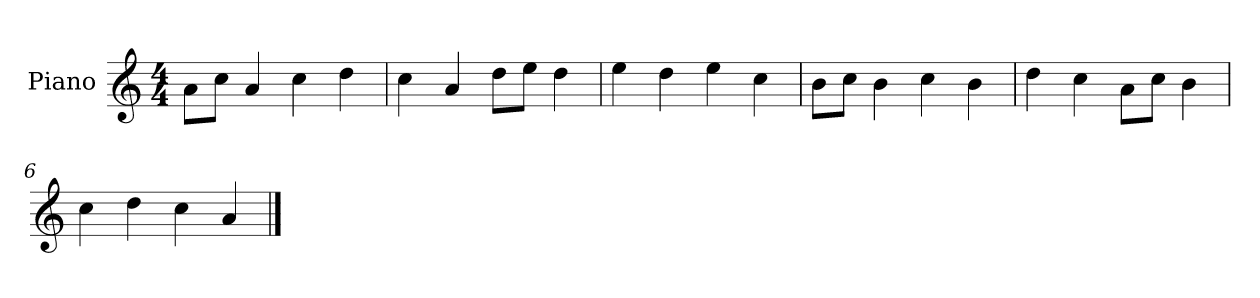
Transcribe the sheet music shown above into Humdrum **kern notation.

**kern
*part1
*staff1
*I"Piano
*I'P-no
*clefG2
*k[]
*M4/4
*MM90
=1
8a\L
8cc\J
4a/
4cc\
4dd\
=2
4cc\
4a/
8dd\L
8ee\J
4dd\
=3
4ee\
4dd\
4ee\
4cc\
=4
8b\L
8cc\J
4b\
4cc\
4b\
=5
4dd\
4cc\
8a\L
8cc\J
4b\
=6
4cc\
4dd\
4cc\
4a/
==
*-
